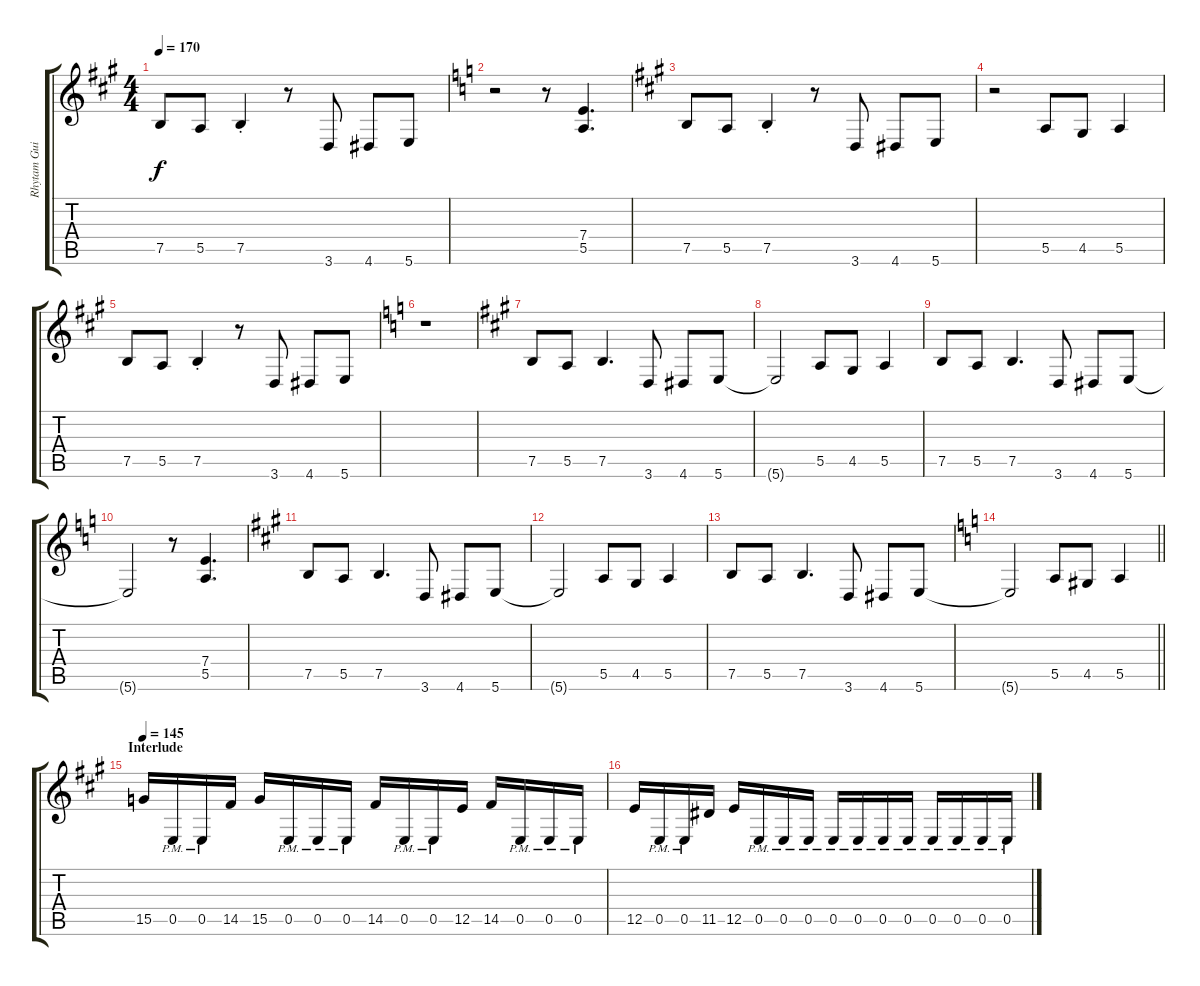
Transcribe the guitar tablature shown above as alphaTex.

\track ("Rhytam Guitar Michael" "Rhytam Gui") {instrument distortionguitar}
\staff {score tabs}
\tuning (B3 Gb3 D3 A2 E2 B1) {hide}
\ts (4 4)
\tempo 170
\clef g2
\ks a
7.5.8{dy f} 5.5.8 7.5{st}.4 r.8 3.6.8 4.6.8 5.6.8 |
\ks c
r.2 r.8 (7.4 5.5).4{d} |
\ks a
7.5.8 5.5.8 7.5{st}.4 r.8 3.6.8 4.6.8 5.6.8 |
r.2 5.5.8 4.5.8 5.5.4 |
7.5.8 5.5.8 7.5{st}.4 r.8 3.6.8 4.6.8 5.6.8 |
\ks c
r.1 |
\ks a
7.5.8 5.5.8 7.5.4{d} 3.6.8 4.6.8 5.6.8 |
5.6{t}.2 5.5.8 4.5.8 5.5.4 |
7.5.8 5.5.8 7.5.4{d} 3.6.8 4.6.8 5.6.8 |
\ks c
5.6{t}.2 r.8 (7.4 5.5).4{d} |
\ks a
7.5.8 5.5.8 7.5.4{d} 3.6.8 4.6.8 5.6.8 |
5.6{t}.2 5.5.8 4.5.8 5.5.4 |
7.5.8 5.5.8 7.5.4{d} 3.6.8 4.6.8 5.6.8 |
\barLineRight lightlight
\ks c
5.6{t}.2 5.5.8 4.5.8 5.5.4 |
\section ("" "Interlude")
\tempo 145
\ks a
15.5.16 0.5{pm}.16 0.5{pm}.16 14.5.16 15.5.16 0.5{pm}.16 0.5{pm}.16 0.5{pm}.16 14.5.16 0.5{pm}.16 0.5{pm}.16 12.5.16 14.5.16 0.5{pm}.16 0.5{pm}.16 0.5{pm}.16 |
12.5.16 0.5{pm}.16 0.5{pm}.16 11.5.16 12.5.16 0.5{pm}.16 0.5{pm}.16 0.5{pm}.16 0.5{pm}.16 0.5{pm}.16 0.5{pm}.16 0.5{pm}.16 0.5{pm}.16 0.5{pm}.16 0.5{pm}.16 0.5{pm}.16
